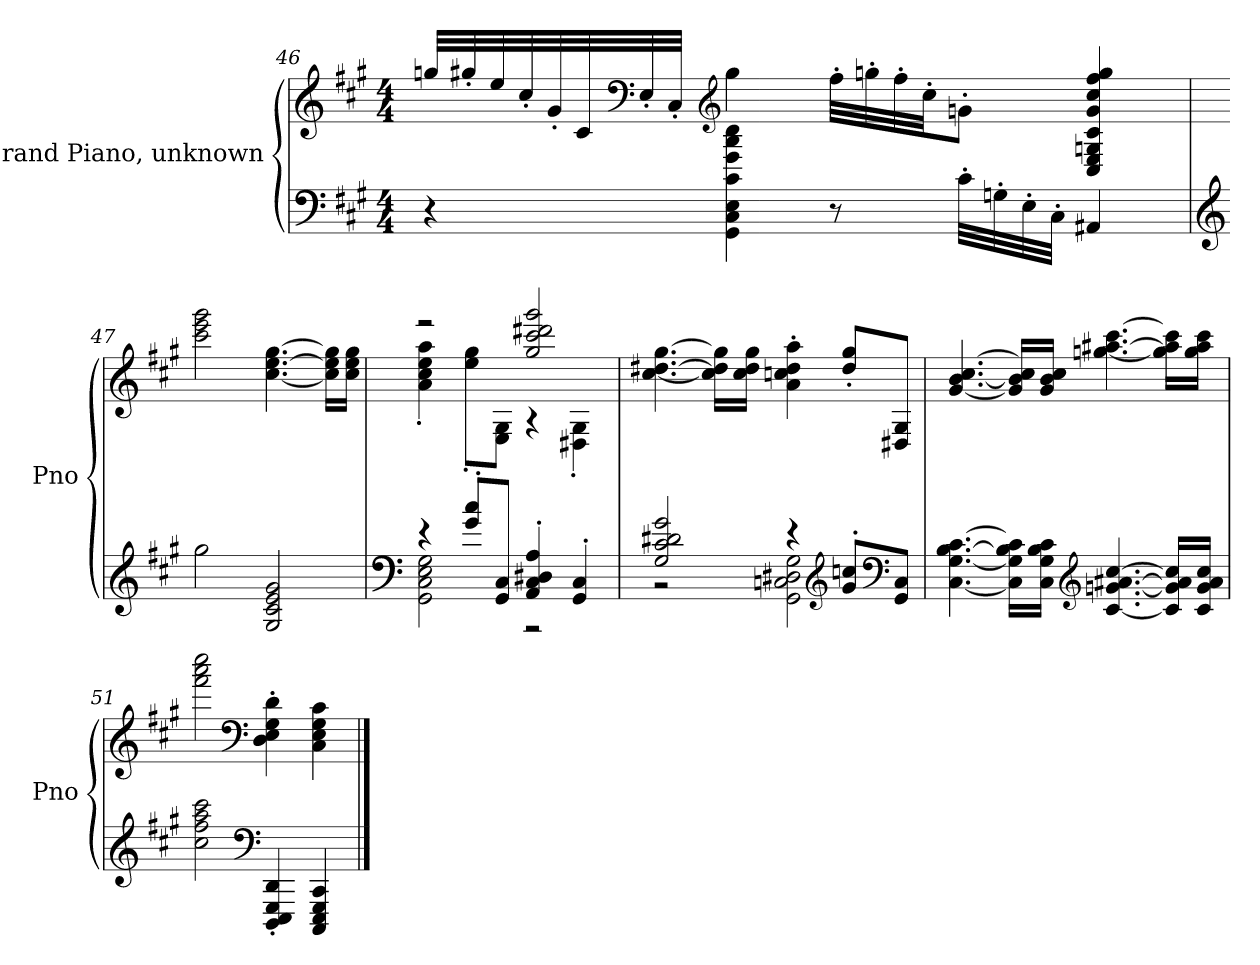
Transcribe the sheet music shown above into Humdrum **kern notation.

**kern	**kern
*part1	*part1
*staff2	*staff1
*I"Grand Piano, unknown	*
*I'Pno	*
!!LO:LB:g=z
*clefF4	*clefG2
*k[f#c#g#]	*k[f#c#g#]
*M4/4	*M4/4
=46	=46
4r	32ggn/LLL
.	32gg#X'/
.	32ee/
.	32cc#'/
.	32g#'/
.	32c#/
*	*clefF4
.	32E'/
.	32C#'/JJJ
*	*clefG2
4GG#\ 4C#\ 4E\ 4c#\ 4g#\ 4cc#\ 4ee\	4gg#\
8r	32ff#'\LLL
.	32ggn'\
.	32ff#'\
.	32cc#'\JJ
32c#'\LLL	8gn'\J
32Gn'\	.
32E'\	.
32C#'\JJJ	.
4AA#X/	4C#/ 4E/ 4Gn/ 4c#/ 4g/ 4cc#/ 4ff#/ 4gg/
=47	=47
*clefG2	*
2gg#\	2ccc#\ 2eee\ 2ggg#\
2G#/ 2c#/ 2e/ 2g#/	[4.cc#\ [4.ee\ [4.gg#\
.	16cc#\] 16ee\] 16gg#\]LL
.	16cc#\ 16ee\ 16gg#\JJ
=48	=48
*clefF4	*
*^	*^
4r	2GG#\ 2C#\ 2E\ 2G#\	2r	4a\' 4cc#\' 4ee\' 4aa\'
8g#/' 8cc#/'L	.	.	8ee\' 8gg#\'L
8GG#/ 8C#/J	.	.	8E\ 8G#\J
4AA/' 4C#/' 4D#X/' 4A/'	2r	2gg#/ 2ccc#/ 2ddd#X/ 2ggg#/	4r
4GG#/' 4C#/'	.	.	4D#X\' 4G#\'
*	*	*v	*v
!!LO:LB:g=z
=49	=49	=49
2G#/ 2c#/ 2d#X/ 2g#/	2r	[4.cc#\ [4.dd#X\ [4.gg#\
.	.	16cc#\] 16dd#\] 16gg#\]LL
.	.	16cc#\ 16dd#\ 16gg#\JJ
4r	2GG#\ 2Cn\ 2D#X\ 2G#\	4a\' 4ccn\' 4dd#\' 4aa\'
*clefG2	*	*
8g#/' 8ccn/'L	.	8dd#/' 8gg#/'L
*clefF4	*	*
8GG#/ 8C/J	.	8D#X/ 8G#/J
*v	*v	*
=50	=50
[4.C#\ [4.G#\ [4.B\ [4.c#\	[4.g#/ [4.b/ [4.cc#/
16C#\] 16G#\] 16B\] 16c#\]LL	16g#/] 16b/] 16cc#/]LL
16C#\ 16G#\ 16B\ 16c#\JJ	16g#/ 16b/ 16cc#/JJ
*clefG2	*
[4.c#/ [4.gn/ [4.a#X/ [4.cc#/	[4.ggn\ [4.aa#X\ [4.ccc#\
16c#/] 16g/] 16a#/] 16cc#/]LL	16gg\] 16aa#\] 16ccc#\]LL
16c#/ 16g/ 16a#/ 16cc#/JJ	16gg\ 16aa#\ 16ccc#\JJ
=51	=51
2cc#\ 2ff#\ 2aa\ 2ccc#\	2fff#\ 2aaa\ 2cccc#\
*clefF4	*clefF4
4DDD/' 4EEE/' 4GGG#/' 4DD/'	4D\' 4E\' 4G#\' 4d\'
4CCC#/ 4EEE/ 4GGG#/ 4CC#/	4C#\ 4E\ 4G#\ 4c#\
==	==
*-	*-
